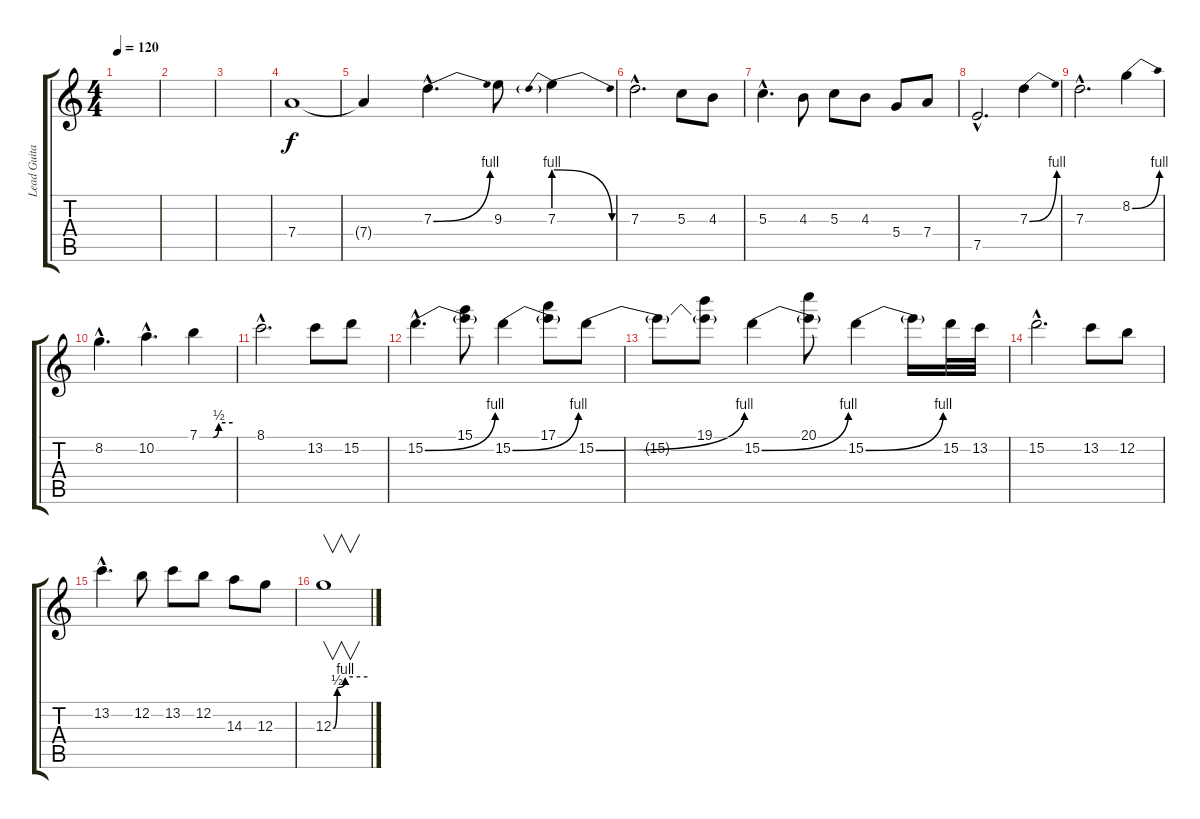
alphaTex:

\track ("Lead Guitar" "Lead Guita") {instrument distortionguitar}
\staff {score tabs}
\tuning (E4 B3 G3 D3 A2 E2) {hide}
\ts (4 4)
\tempo 120
\clef g2
\ks c
|
|
|
7.4.1 |
7.4{t}.4 7.3{be (bend 0 0 60 4) hac}.4{d} 9.3.8 7.3{be (prebendrelease 0 4 60 0)}.4 |
7.3{hac}.2{d} 5.3.8 4.3.8 |
5.3{hac}.4{d} 4.3.8 5.3.8 4.3.8 5.4.8 7.4.8 |
7.5{hac}.2{d} 7.3{be (bend 0 0 60 4)}.4 |
7.3{hac}.2{d} 8.2{be (bend 0 0 60 4)}.4 |
8.2{hac}.4{d} 10.2{hac}.4{d} 7.1{be (custom 0 0 25 0 35 2 60 2)}.4 |
8.1{hac}.2{d} 13.2.8 15.2.8 |
15.2{be (bend 0 0 60 4) hac}.4{d} (15.1 15.2{t}).8 15.2{be (bend 0 0 60 4)}.4 (17.1 15.2{t}).8 15.2{be (bend 0 0 60 4)}.8 |
15.2{t}.8 (19.1 15.2{t}).8 15.2{be (bend 0 0 60 4)}.4 (20.1 15.2{t}).8 15.2{be (bend 0 0 60 4)}.4 15.2{t}.16 15.2.32 13.2.32 |
15.2{hac}.2{d} 13.2.8 12.2.8 |
13.2{hac}.4{d} 12.2.8 13.2.8 12.2.8 14.3.8 12.3.8 |
12.3{be (custom 0 0 7 2 21 4 60 4)}.1{v volume 14}
